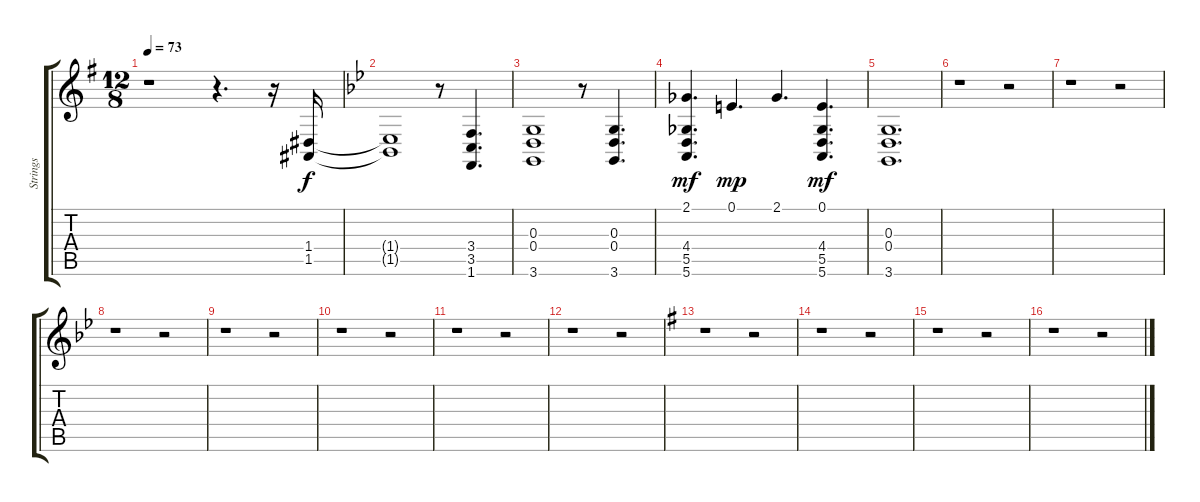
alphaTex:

\track ("Strings" "Strings") {instrument stringensemble2}
\staff {score tabs}
\tuning (E4 B3 G3 D3 A2 E2) {hide}
\ts (12 8)
\tempo 73
\clef g2
\ks g
r.1{dy f} r.4{d} r.16 (1.4 1.5).16 |
\ks bb
(1.4{t} 1.5{t}).1 r.8 (3.4 3.5 1.6).4{d} |
(0.3 0.4 3.6).1 r.8 (0.3 0.4 3.6).4{d} |
(2.1 4.4 5.5 5.6).4{d dy mf} 0.1.4{d dy mp} 2.1.4{d} (0.1 4.4 5.5 5.6).4{d dy mf} |
(0.3 0.4 3.6).1{d} |
r.1 r.2 |
r.1 r.2 |
r.1 r.2 |
r.1 r.2 |
r.1 r.2 |
r.1 r.2 |
r.1 r.2 |
\ks g
r.1 r.2 |
r.1 r.2 |
r.1 r.2 |
r.1 r.2
